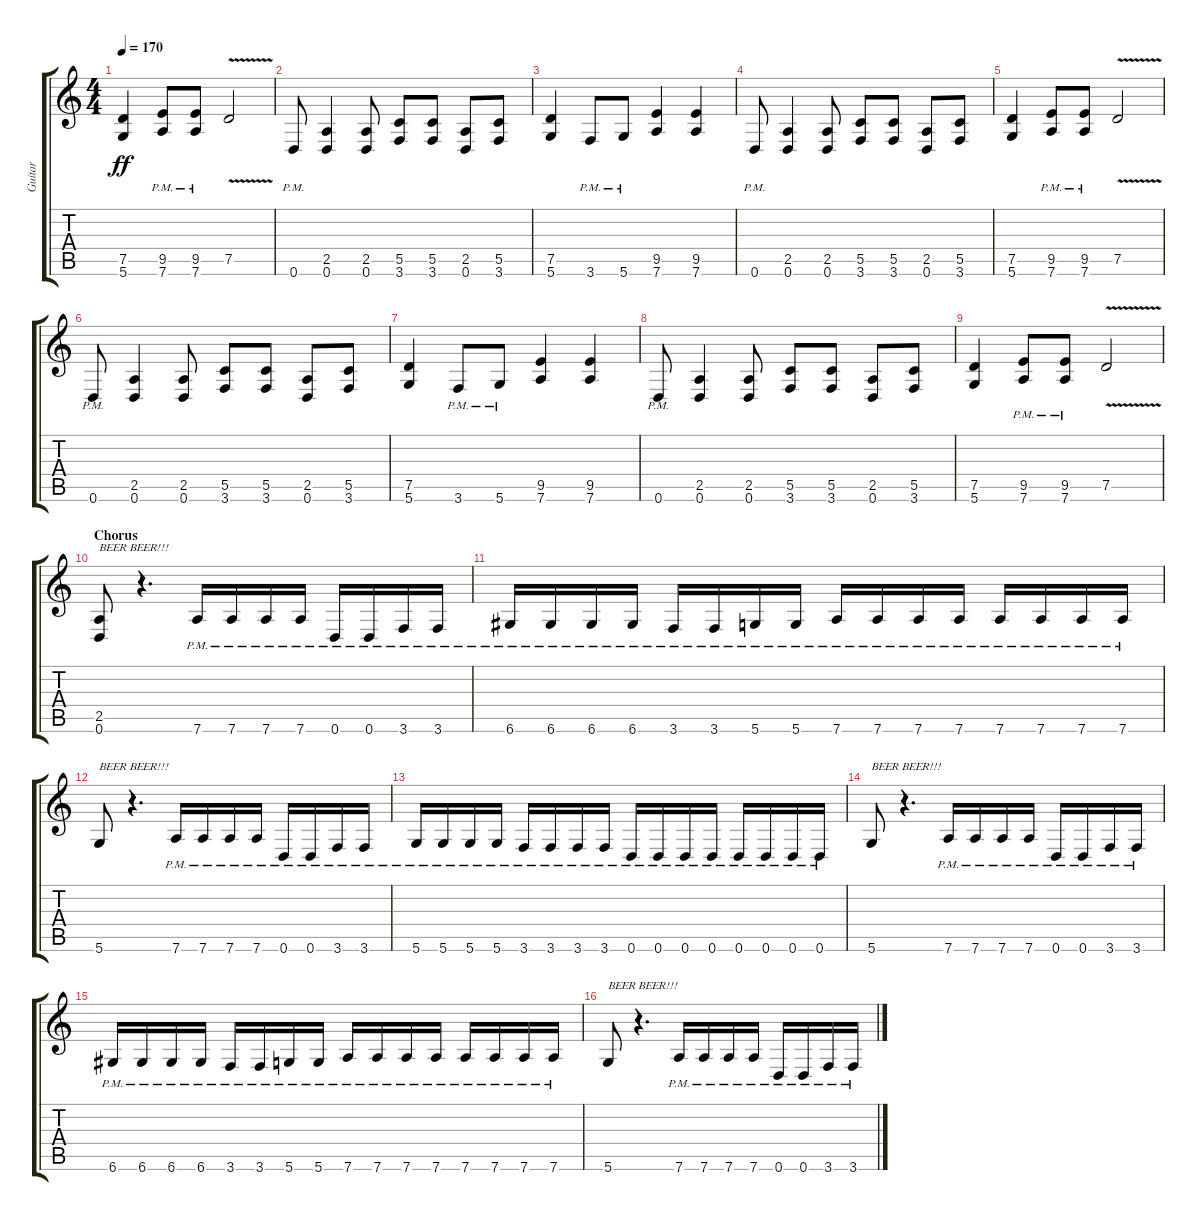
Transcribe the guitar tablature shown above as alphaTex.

\track ("Guitar" "Guitar") {instrument distortionguitar}
\staff {score tabs}
\tuning (D4 A3 F3 C3 G2 D2) {hide}
\ts (4 4)
\tempo 170
\clef g2
\ks c
(7.5 5.6).4{dy ff} (9.5{pm} 7.6{pm}).8 (9.5{pm} 7.6{pm}).8 7.5{v}.2 |
0.6{pm}.8 (2.5 0.6).4 (2.5 0.6).8 (5.5 3.6).8 (5.5 3.6).8 (2.5 0.6).8 (5.5 3.6).8 |
(7.5 5.6).4 3.6{pm}.8 5.6{pm}.8 (9.5 7.6).4 (9.5 7.6).4 |
0.6{pm}.8 (2.5 0.6).4 (2.5 0.6).8 (5.5 3.6).8 (5.5 3.6).8 (2.5 0.6).8 (5.5 3.6).8 |
(7.5 5.6).4 (9.5{pm} 7.6{pm}).8 (9.5{pm} 7.6{pm}).8 7.5{v}.2 |
0.6{pm}.8 (2.5 0.6).4 (2.5 0.6).8 (5.5 3.6).8 (5.5 3.6).8 (2.5 0.6).8 (5.5 3.6).8 |
(7.5 5.6).4 3.6{pm}.8 5.6{pm}.8 (9.5 7.6).4 (9.5 7.6).4 |
0.6{pm}.8 (2.5 0.6).4 (2.5 0.6).8 (5.5 3.6).8 (5.5 3.6).8 (2.5 0.6).8 (5.5 3.6).8 |
(7.5 5.6).4 (9.5{pm} 7.6{pm}).8 (9.5{pm} 7.6{pm}).8 7.5{v}.2 |
\section ("" "Chorus")
(2.5 0.6).8{txt "BEER BEER!!!"} r.4{d} 7.6{pm}.16 7.6{pm}.16 7.6{pm}.16 7.6{pm}.16 0.6{pm}.16 0.6{pm}.16 3.6{pm}.16 3.6{pm}.16 |
6.6{pm}.16 6.6{pm}.16 6.6{pm}.16 6.6{pm}.16 3.6{pm}.16 3.6{pm}.16 5.6{pm}.16 5.6{pm}.16 7.6{pm}.16 7.6{pm}.16 7.6{pm}.16 7.6{pm}.16 7.6{pm}.16 7.6{pm}.16 7.6{pm}.16 7.6{pm}.16 |
5.6.8{txt "BEER BEER!!!"} r.4{d} 7.6{pm}.16 7.6{pm}.16 7.6{pm}.16 7.6{pm}.16 0.6{pm}.16 0.6{pm}.16 3.6{pm}.16 3.6{pm}.16 |
5.6{pm}.16 5.6{pm}.16 5.6{pm}.16 5.6{pm}.16 3.6{pm}.16 3.6{pm}.16 3.6{pm}.16 3.6{pm}.16 0.6{pm}.16 0.6{pm}.16 0.6{pm}.16 0.6{pm}.16 0.6{pm}.16 0.6{pm}.16 0.6{pm}.16 0.6{pm}.16 |
5.6.8{txt "BEER BEER!!!"} r.4{d} 7.6{pm}.16 7.6{pm}.16 7.6{pm}.16 7.6{pm}.16 0.6{pm}.16 0.6{pm}.16 3.6{pm}.16 3.6{pm}.16 |
6.6{pm}.16 6.6{pm}.16 6.6{pm}.16 6.6{pm}.16 3.6{pm}.16 3.6{pm}.16 5.6{pm}.16 5.6{pm}.16 7.6{pm}.16 7.6{pm}.16 7.6{pm}.16 7.6{pm}.16 7.6{pm}.16 7.6{pm}.16 7.6{pm}.16 7.6{pm}.16 |
5.6.8{txt "BEER BEER!!!"} r.4{d} 7.6{pm}.16 7.6{pm}.16 7.6{pm}.16 7.6{pm}.16 0.6{pm}.16 0.6{pm}.16 3.6{pm}.16 3.6{pm}.16
